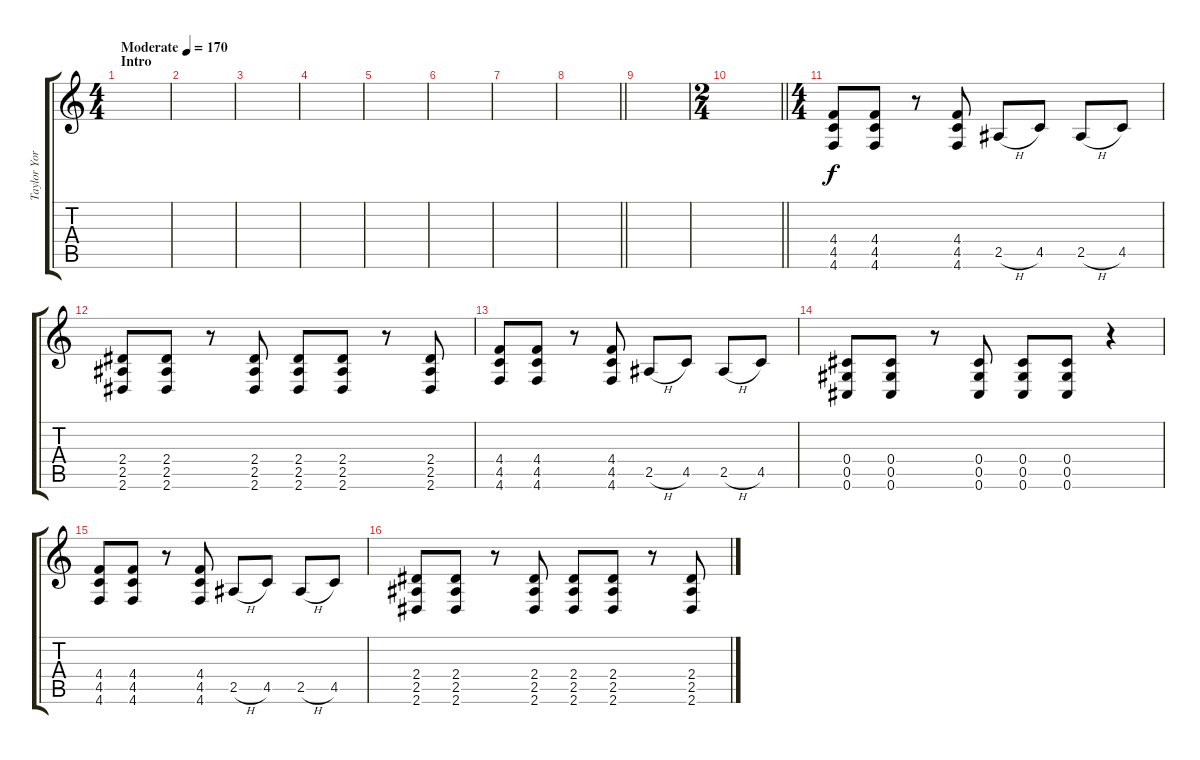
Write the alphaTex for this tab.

\track ("Taylor York (Rhythm Guitar)" "Taylor Yor") {instrument overdrivenguitar}
\staff {score tabs}
\tuning (Eb4 Bb3 Gb3 Db3 Ab2 Db2) {hide}
\ts (4 4)
\section ("" "Intro")
\tempo (170 "Moderate")
\clef g2
\ks c
|
|
|
|
|
|
|
\barLineRight lightlight
|
|
\ts (2 4)
\barLineRight lightlight
|
\ts (4 4)
\section ("" "")
(4.4 4.5 4.6).8 (4.4 4.5 4.6).8 r.8 (4.4 4.5 4.6).8 2.5{h}.8 4.5.8 2.5{h}.8 4.5.8 |
(2.4 2.5 2.6).8 (2.4 2.5 2.6).8 r.8 (2.4 2.5 2.6).8 (2.4 2.5 2.6).8 (2.4 2.5 2.6).8 r.8 (2.4 2.5 2.6).8 |
(4.4 4.5 4.6).8 (4.4 4.5 4.6).8 r.8 (4.4 4.5 4.6).8 2.5{h}.8 4.5.8 2.5{h}.8 4.5.8 |
(0.4 0.5 0.6).8 (0.4 0.5 0.6).8 r.8 (0.4 0.5 0.6).8 (0.4 0.5 0.6).8 (0.4 0.5 0.6).8 r.4 |
(4.4 4.5 4.6).8 (4.4 4.5 4.6).8 r.8 (4.4 4.5 4.6).8 2.5{h}.8 4.5.8 2.5{h}.8 4.5.8 |
(2.4 2.5 2.6).8 (2.4 2.5 2.6).8 r.8 (2.4 2.5 2.6).8 (2.4 2.5 2.6).8 (2.4 2.5 2.6).8 r.8 (2.4 2.5 2.6).8
